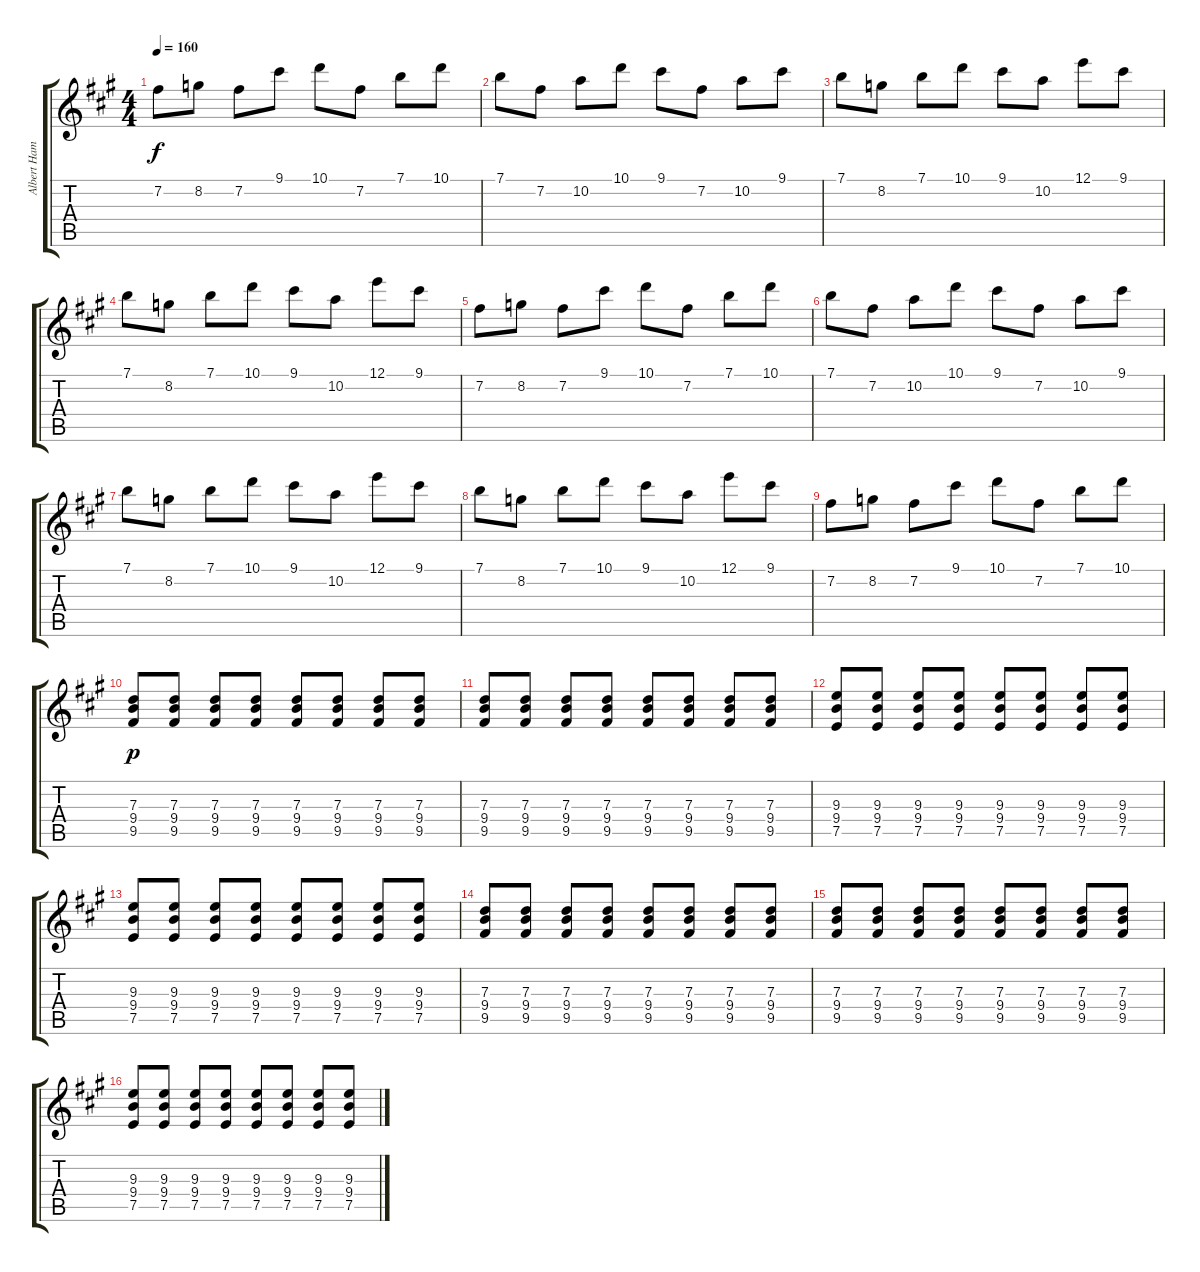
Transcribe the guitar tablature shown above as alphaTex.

\track ("Albert Hammond Jr." "Albert Ham") {instrument overdrivenguitar}
\staff {score tabs}
\tuning (E4 B3 G3 D3 A2 E2) {hide}
\ts (4 4)
\tempo 160
\clef g2
\ks a
7.2.8{dy f} 8.2.8 7.2.8 9.1.8 10.1.8 7.2.8 7.1.8 10.1.8 |
7.1.8 7.2.8 10.2.8 10.1.8 9.1.8 7.2.8 10.2.8 9.1.8 |
7.1.8 8.2.8 7.1.8 10.1.8 9.1.8 10.2.8 12.1.8 9.1.8 |
7.1.8 8.2.8 7.1.8 10.1.8 9.1.8 10.2.8 12.1.8 9.1.8 |
7.2.8 8.2.8 7.2.8 9.1.8 10.1.8 7.2.8 7.1.8 10.1.8 |
7.1.8 7.2.8 10.2.8 10.1.8 9.1.8 7.2.8 10.2.8 9.1.8 |
7.1.8 8.2.8 7.1.8 10.1.8 9.1.8 10.2.8 12.1.8 9.1.8 |
7.1.8 8.2.8 7.1.8 10.1.8 9.1.8 10.2.8 12.1.8 9.1.8 |
7.2.8 8.2.8 7.2.8 9.1.8 10.1.8 7.2.8 7.1.8 10.1.8 |
(7.3 9.4 9.5).8{dy p} (7.3 9.4 9.5).8 (7.3 9.4 9.5).8 (7.3 9.4 9.5).8 (7.3 9.4 9.5).8 (7.3 9.4 9.5).8 (7.3 9.4 9.5).8 (7.3 9.4 9.5).8 |
(7.3 9.4 9.5).8 (7.3 9.4 9.5).8 (7.3 9.4 9.5).8 (7.3 9.4 9.5).8 (7.3 9.4 9.5).8 (7.3 9.4 9.5).8 (7.3 9.4 9.5).8 (7.3 9.4 9.5).8 |
(9.3 9.4 7.5).8 (9.3 9.4 7.5).8 (9.3 9.4 7.5).8 (9.3 9.4 7.5).8 (9.3 9.4 7.5).8 (9.3 9.4 7.5).8 (9.3 9.4 7.5).8 (9.3 9.4 7.5).8 |
(9.3 9.4 7.5).8 (9.3 9.4 7.5).8 (9.3 9.4 7.5).8 (9.3 9.4 7.5).8 (9.3 9.4 7.5).8 (9.3 9.4 7.5).8 (9.3 9.4 7.5).8 (9.3 9.4 7.5).8 |
(7.3 9.4 9.5).8 (7.3 9.4 9.5).8 (7.3 9.4 9.5).8 (7.3 9.4 9.5).8 (7.3 9.4 9.5).8 (7.3 9.4 9.5).8 (7.3 9.4 9.5).8 (7.3 9.4 9.5).8 |
(7.3 9.4 9.5).8 (7.3 9.4 9.5).8 (7.3 9.4 9.5).8 (7.3 9.4 9.5).8 (7.3 9.4 9.5).8 (7.3 9.4 9.5).8 (7.3 9.4 9.5).8 (7.3 9.4 9.5).8 |
(9.3 9.4 7.5).8 (9.3 9.4 7.5).8 (9.3 9.4 7.5).8 (9.3 9.4 7.5).8 (9.3 9.4 7.5).8 (9.3 9.4 7.5).8 (9.3 9.4 7.5).8 (9.3 9.4 7.5).8
